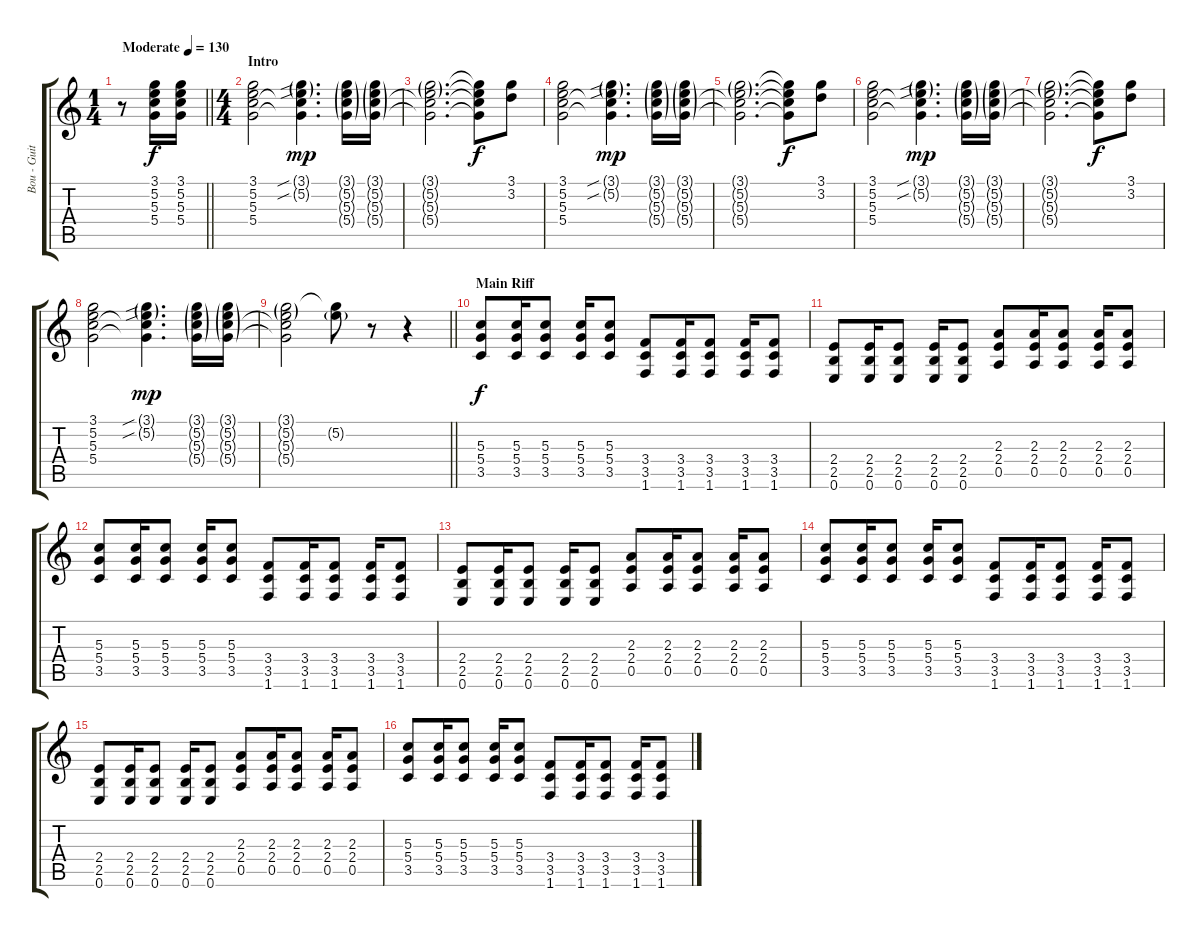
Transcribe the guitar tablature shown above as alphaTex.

\track ("Bou - Guitar 2" "Bou - Guit") {instrument overdrivenguitar}
\staff {score tabs}
\tuning (E4 B3 G3 D3 A2 E2) {hide}
\ts (1 4)
\tempo (130 "Moderate")
\clef g2
\barLineRight lightlight
\ks c
r.8{dy f instrument overdrivenguitar} (3.1 5.2 5.3 5.4).16 (3.1 5.2 5.3 5.4).16 |
\ts (4 4)
\section ("" "Intro")
(3.1 5.2 5.3 5.4).2 (3.1{sib g} 5.2{sib g} 5.3{t} 5.4{t}).4{d dy mp} (3.1{g} 5.2{g} 5.3{g} 5.4{g}).16 (3.1{g} 5.2{g} 5.3{g} 5.4{g}).16 |
(3.1{g} 5.2{g} 5.3{t} 5.4{t}).2{d} (3.1{t} 5.2{t} 5.3{t} 5.4{t}).8{dy f} (3.1 3.2).8 |
(3.1 5.2 5.3 5.4).2 (3.1{sib g} 5.2{sib g} 5.3{t} 5.4{t}).4{d dy mp} (3.1{g} 5.2{g} 5.3{g} 5.4{g}).16 (3.1{g} 5.2{g} 5.3{g} 5.4{g}).16 |
(3.1{g} 5.2{g} 5.3{t} 5.4{t}).2{d} (3.1{t} 5.2{t} 5.3{t} 5.4{t}).8{dy f} (3.1 3.2).8 |
(3.1 5.2 5.3 5.4).2 (3.1{sib g} 5.2{sib g} 5.3{t} 5.4{t}).4{d dy mp} (3.1{g} 5.2{g} 5.3{g} 5.4{g}).16 (3.1{g} 5.2{g} 5.3{g} 5.4{g}).16 |
(3.1{g} 5.2{g} 5.3{t} 5.4{t}).2{d} (3.1{t} 5.2{t} 5.3{t} 5.4{t}).8{dy f} (3.1 3.2).8 |
(3.1 5.2 5.3 5.4).2 (3.1{sib g} 5.2{sib g} 5.3{t} 5.4{t}).4{d dy mp} (3.1{g} 5.2{g} 5.3{g} 5.4{g}).16 (3.1{g} 5.2{g} 5.3{g} 5.4{g}).16 |
\barLineRight lightlight
(3.1{g} 5.2{g} 5.3{t} 5.4{t}).2 (3.1{t} 5.2{g}).8 r.8 r.4 |
\section ("" "Main Riff")
(5.3 5.4 3.5).8{dy f balance 4} (5.3 5.4 3.5).16 (5.3 5.4 3.5).8 (5.3 5.4 3.5).16 (5.3 5.4 3.5).8 (3.4 3.5 1.6).8 (3.4 3.5 1.6).16 (3.4 3.5 1.6).8 (3.4 3.5 1.6).16 (3.4 3.5 1.6).8 |
(2.4 2.5 0.6).8 (2.4 2.5 0.6).16 (2.4 2.5 0.6).8 (2.4 2.5 0.6).16 (2.4 2.5 0.6).8 (2.3 2.4 0.5).8 (2.3 2.4 0.5).16 (2.3 2.4 0.5).8 (2.3 2.4 0.5).16 (2.3 2.4 0.5).8 |
(5.3 5.4 3.5).8 (5.3 5.4 3.5).16 (5.3 5.4 3.5).8 (5.3 5.4 3.5).16 (5.3 5.4 3.5).8 (3.4 3.5 1.6).8 (3.4 3.5 1.6).16 (3.4 3.5 1.6).8 (3.4 3.5 1.6).16 (3.4 3.5 1.6).8 |
(2.4 2.5 0.6).8 (2.4 2.5 0.6).16 (2.4 2.5 0.6).8 (2.4 2.5 0.6).16 (2.4 2.5 0.6).8 (2.3 2.4 0.5).8 (2.3 2.4 0.5).16 (2.3 2.4 0.5).8 (2.3 2.4 0.5).16 (2.3 2.4 0.5).8 |
(5.3 5.4 3.5).8 (5.3 5.4 3.5).16 (5.3 5.4 3.5).8 (5.3 5.4 3.5).16 (5.3 5.4 3.5).8 (3.4 3.5 1.6).8 (3.4 3.5 1.6).16 (3.4 3.5 1.6).8 (3.4 3.5 1.6).16 (3.4 3.5 1.6).8 |
(2.4 2.5 0.6).8 (2.4 2.5 0.6).16 (2.4 2.5 0.6).8 (2.4 2.5 0.6).16 (2.4 2.5 0.6).8 (2.3 2.4 0.5).8 (2.3 2.4 0.5).16 (2.3 2.4 0.5).8 (2.3 2.4 0.5).16 (2.3 2.4 0.5).8 |
(5.3 5.4 3.5).8 (5.3 5.4 3.5).16 (5.3 5.4 3.5).8 (5.3 5.4 3.5).16 (5.3 5.4 3.5).8 (3.4 3.5 1.6).8 (3.4 3.5 1.6).16 (3.4 3.5 1.6).8 (3.4 3.5 1.6).16 (3.4 3.5 1.6).8
